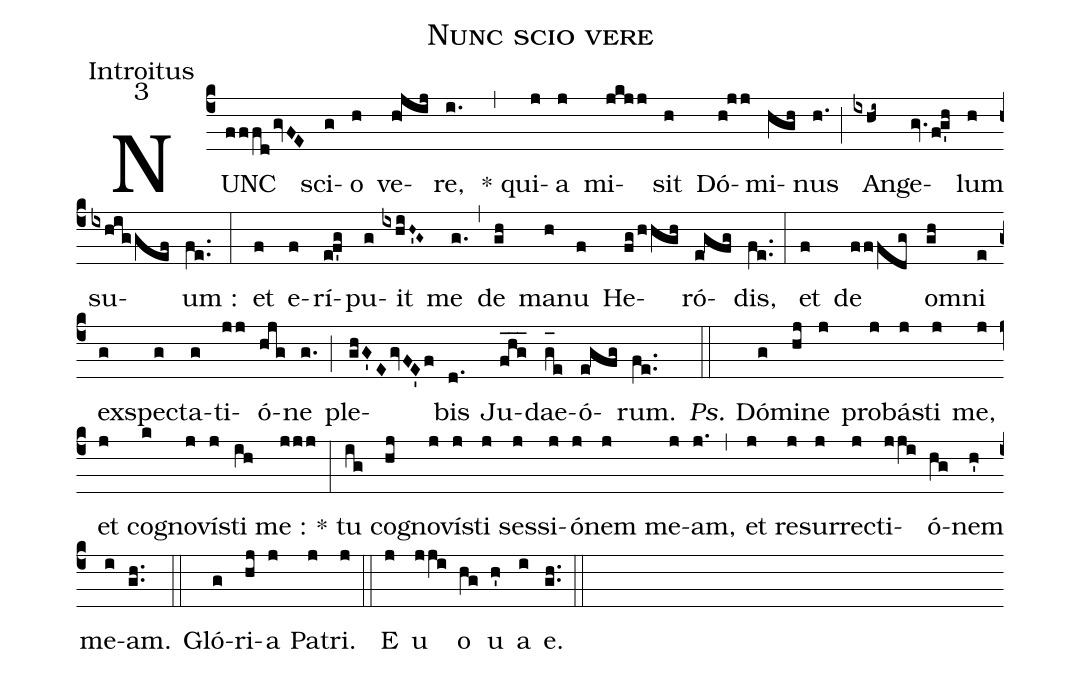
name:Nunc scio vere;
office-part:Introitus;
mode:3;
%%
(c4) NUNC(fffdgvFE) sci(g)o(h) ve(h!jij)re,(i.) (,) * qui(j)a(j) mi(jkjj)sit(h) Dó(h!jj)mi(hgh)nus(h.) (;) An(ixhi~)ge(gv.fg'h)lum(h) su(ixhiggef)um :(fe..) (:) et(f) e(f)rí(ef'g)pu(g)it(ixhiH~'G~) me(g.) (,) de(gh) ma(h)nu(f) He(fg/hhgh)ró(e!gfg)dis,(fe..) (:) et(f) de(fffdg) o(gh)mni(e) ex(g)spe(g)cta(g)ti(jj)ó(hjg)ne(g.) (;) ple(ghG'EgvFE'f)bis(d.) Ju(fhg___)dae(g_[oh:h]e)ó(e!gfg)rum.(fe..) (::) <i>Ps.</i> Dó(g)mi(hj)ne(j) pro(j)bá(j)sti(j) me,(j) et(j) co(k)gno(j)ví(j)sti(ih) me :(jjj) (:) * tu(ig) co(hj)gno(j)ví(j)sti(j) ses(j)si(j)ó(j)nem(j) me(j)am,(j.) (,) et(j) re(j)sur(j)re(j)cti(jji)ó(hg)nem(h') me(i)am.(gh..) (::) Gló(g)ri(hj)a(j) Pa(j)tri.(j) (::) <eu>E(j) u(jji) o(hg) u(h') a(i) e.</eu>(gh..) (::)
